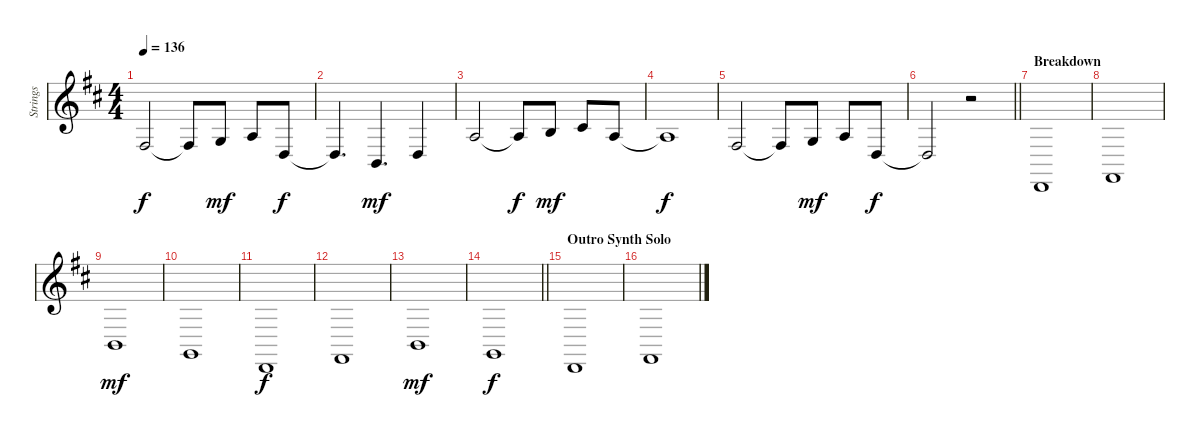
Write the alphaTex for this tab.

\track ("Strings" "Strings") {instrument stringensemble1}
\staff {score}
\tuning (E4 B3 G3 D3 A2 D2) {hide}
\ts (4 4)
\tempo 136
\clef g2
\ks bminor
4.4.2{dy f} 4.4{t}.8 0.3.8{dy mf} 2.3.8 0.4.8{dy f} |
0.4{t}.4{d} 2.5.4{d dy mf} 0.4.4 |
2.3.2 2.3{t}.8{dy f} 0.2.8{dy mf} 2.2.8 2.3.8 |
2.3{t}.1{dy f} |
4.4.2 4.4{t}.8 0.3.8{dy mf} 2.3.8 0.4.8{dy f} |
\barLineRight lightlight
0.4{t}.2 r.2 |
\section ("" "Breakdown")
0.6.1 |
4.6.1 |
2.5.1{dy mf} |
5.6.1 |
0.6.1{dy f} |
4.6.1 |
2.5.1{dy mf} |
\barLineRight lightlight
5.6.1{dy f} |
\section ("" "Outro Synth Solo")
0.6.1 |
4.6.1
